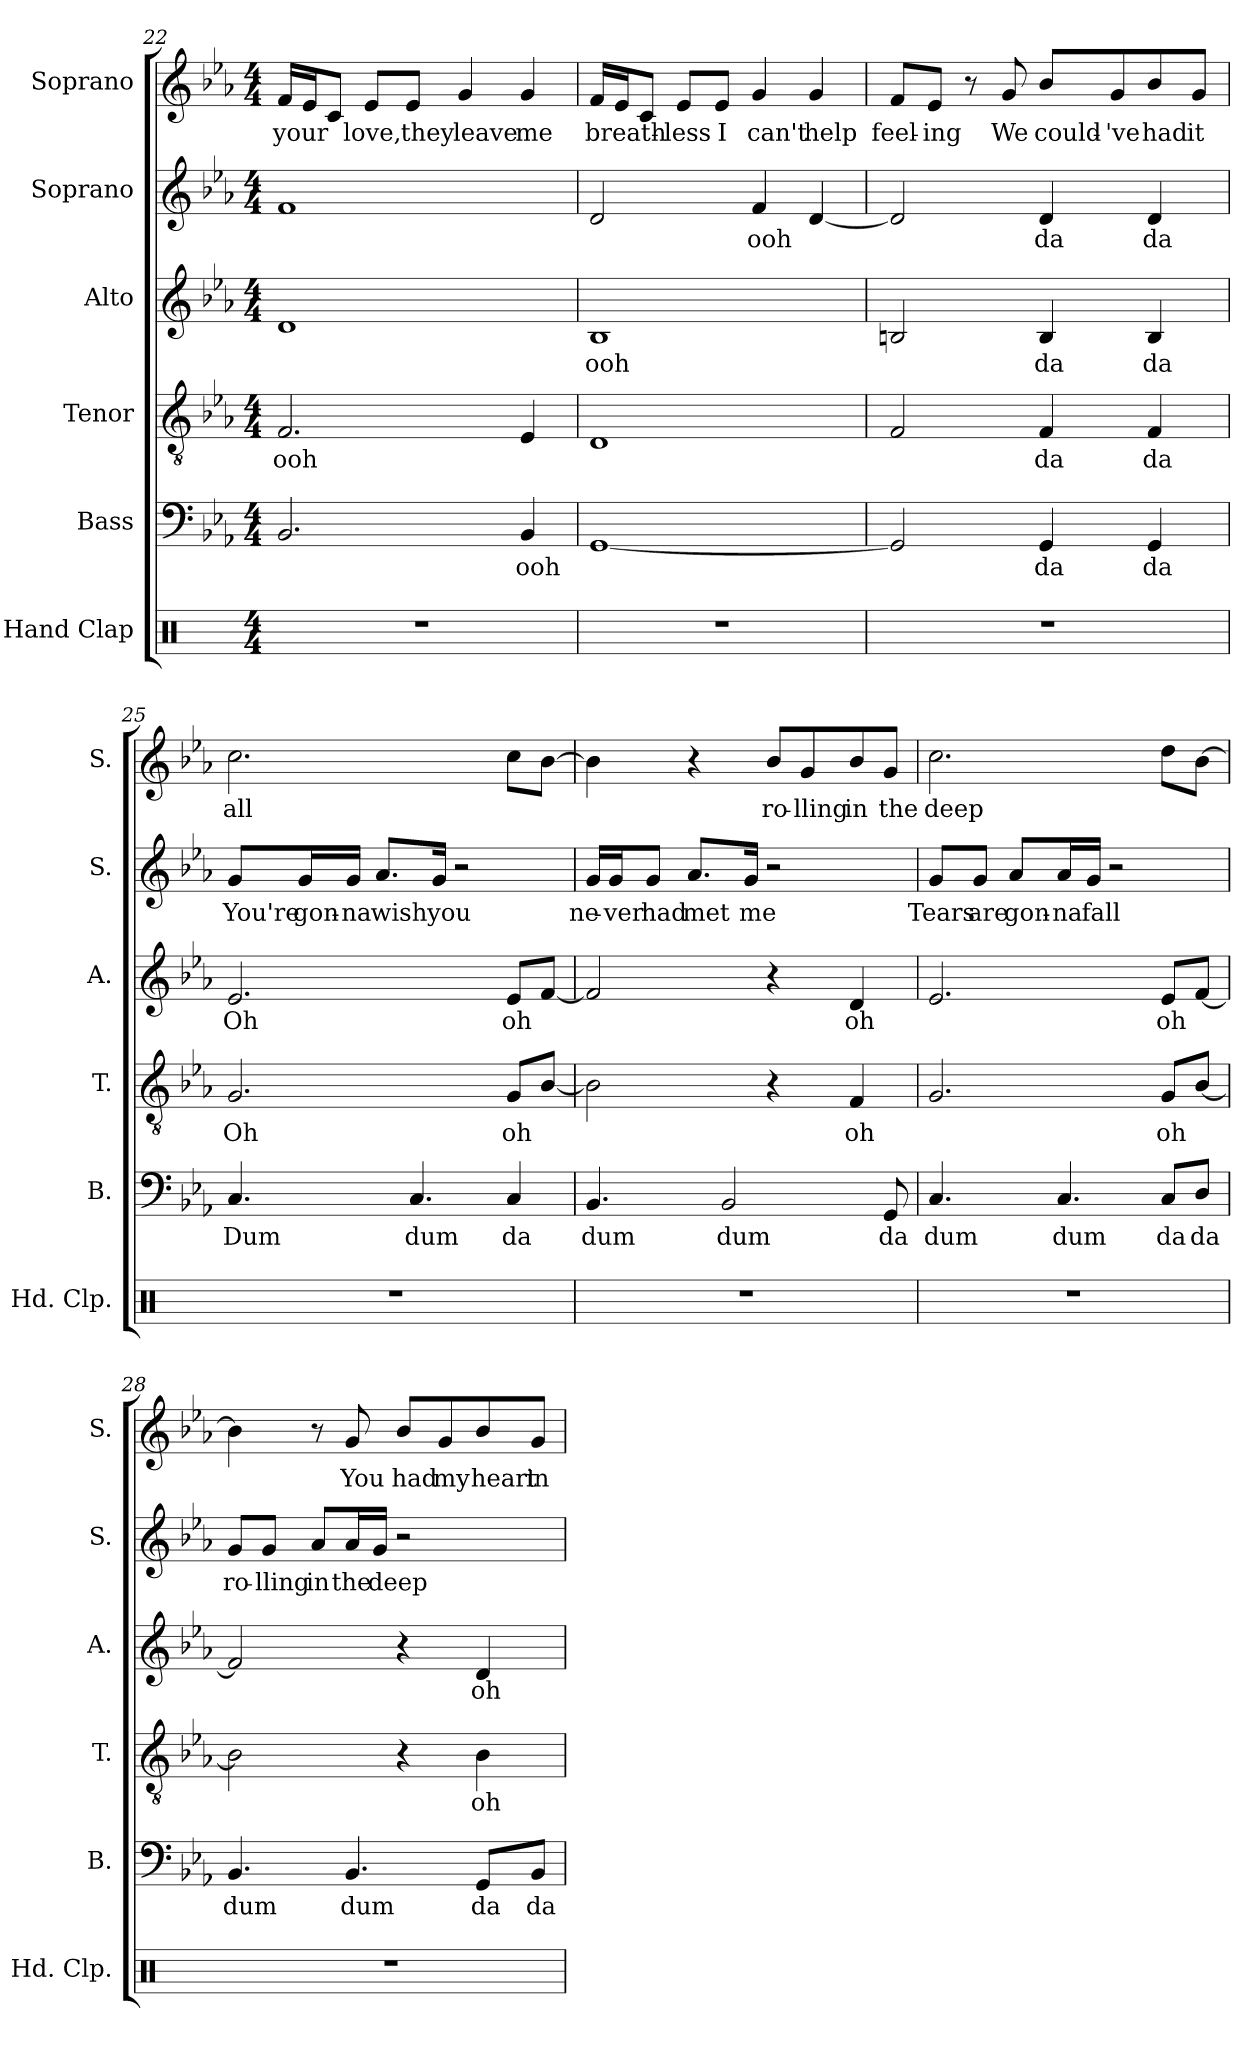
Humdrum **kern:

**kern	**kern	**text	**kern	**text	**kern	**text	**kern	**text	**kern	**text
*part6	*part5	*part5	*part4	*part4	*part3	*part3	*part2	*part2	*part1	*part1
*staff6	*staff5	*staff5	*staff4	*staff4	*staff3	*staff3	*staff2	*staff2	*staff1	*staff1
*I"Hand Clap	*I"Bass	*	*I"Tenor	*	*I"Alto	*	*I"Soprano	*	*I"Soprano	*
*I'Hd. Clp.	*I'B.	*	*I'T.	*	*I'A.	*	*I'S.	*	*I'S.	*
!!LO:LB:g=z
*clefX	*clefF4	*	*clefGv2	*	*clefG2	*	*clefG2	*	*clefG2	*
*k[]	*k[b-e-a-]	*	*k[b-e-a-]	*	*k[b-e-a-]	*	*k[b-e-a-]	*	*k[b-e-a-]	*
*M4/4	*M4/4	*	*M4/4	*	*M4/4	*	*M4/4	*	*M4/4	*
=22	=22	=22	=22	=22	=22	=22	=22	=22	=22	=22
!	!	!	!	!LO:LY:b	!	!	!	!	!	!LO:LY:b
1r	2.BB-/	.	2.F/	ooh	1d	.	1f	.	16f/LL	your
.	.	.	.	.	.	.	.	.	16e-/J	.
.	.	.	.	.	.	.	.	.	8c/J	.
!	!	!	!	!	!	!	!	!	!	!LO:LY:b
.	.	.	.	.	.	.	.	.	8e-/L	love,
!	!	!	!	!	!	!	!	!	!	!LO:LY:b
.	.	.	.	.	.	.	.	.	8e-/J	they
!	!	!	!	!	!	!	!	!	!	!LO:LY:b
.	.	.	.	.	.	.	.	.	4g/	leave
!	!	!LO:LY:b	!	!	!	!	!	!	!	!LO:LY:b
.	4BB-/	ooh	4E-/	.	.	.	.	.	4g/	me
=23	=23	=23	=23	=23	=23	=23	=23	=23	=23	=23
!	!	!	!	!	!	!LO:LY:b	!	!	!	!LO:LY:b
1r	[1GG	.	1D	.	1B-	ooh	2d/	.	16f/LL	breath-
.	.	.	.	.	.	.	.	.	16e-/J	.
.	.	.	.	.	.	.	.	.	8c/J	.
!	!	!	!	!	!	!	!	!	!	!LO:LY:b
.	.	.	.	.	.	.	.	.	8e-/L	-less
!	!	!	!	!	!	!	!	!	!	!LO:LY:b
.	.	.	.	.	.	.	.	.	8e-/J	I
!	!	!	!	!	!	!	!	!LO:LY:b	!	!LO:LY:b
.	.	.	.	.	.	.	4f/	ooh	4g/	can't
!	!	!	!	!	!	!	!	!	!	!LO:LY:b
.	.	.	.	.	.	.	[4d/	.	4g/	help
=24	=24	=24	=24	=24	=24	=24	=24	=24	=24	=24
!	!	!	!	!	!	!	!	!	!	!LO:LY:b
1r	2GG/]	.	2F/	.	2Bn/	.	2d/]	.	8f/L	feel-
!	!	!	!	!	!	!	!	!	!	!LO:LY:b
.	.	.	.	.	.	.	.	.	8e-/J	-ing
.	.	.	.	.	.	.	.	.	8r	.
!	!	!	!	!	!	!	!	!	!	!LO:LY:b
.	.	.	.	.	.	.	.	.	8g/	We
!	!	!LO:LY:b	!	!LO:LY:b	!	!LO:LY:b	!	!LO:LY:b	!	!LO:LY:b
.	4GG/	da	4F/	da	4B/	da	4d/	da	8b-/L	could-
!	!	!	!	!	!	!	!	!	!	!LO:LY:b
.	.	.	.	.	.	.	.	.	8g/	-'ve
!	!	!LO:LY:b	!	!LO:LY:b	!	!LO:LY:b	!	!LO:LY:b	!	!LO:LY:b
.	4GG/	da	4F/	da	4B/	da	4d/	da	8b-/	had
!	!	!	!	!	!	!	!	!	!	!LO:LY:b
.	.	.	.	.	.	.	.	.	8g/J	it
!!LO:PB:g=z
=25	=25	=25	=25	=25	=25	=25	=25	=25	=25	=25
!	!	!LO:LY:b	!	!LO:LY:b	!	!LO:LY:b	!	!LO:LY:b	!	!LO:LY:b
1r	4.C/	Dum	2.G/	Oh	2.e-/	Oh	8g/L	You're	2.cc\	all
!	!	!	!	!	!	!	!	!LO:LY:b	!	!
.	.	.	.	.	.	.	16g/L	gon-	.	.
!	!	!	!	!	!	!	!	!LO:LY:b	!	!
.	.	.	.	.	.	.	16g/JJ	-na	.	.
!	!	!	!	!	!	!	!	!LO:LY:b	!	!
.	.	.	.	.	.	.	8.a-/L	wish	.	.
!	!	!LO:LY:b	!	!	!	!	!	!	!	!
.	4.C/	dum	.	.	.	.	.	.	.	.
!	!	!	!	!	!	!	!	!LO:LY:b	!	!
.	.	.	.	.	.	.	16g/Jk	you	.	.
.	.	.	.	.	.	.	2r	.	.	.
!	!	!LO:LY:b	!	!LO:LY:b	!	!LO:LY:b	!	!	!	!
.	4C/	da	8G/L	oh	8e-/L	oh	.	.	8cc\L	.
.	.	.	[8B-/J	.	[8f/J	.	.	.	[8b-\J	.
=26	=26	=26	=26	=26	=26	=26	=26	=26	=26	=26
!	!	!LO:LY:b	!	!	!	!	!	!LO:LY:b	!	!
1r	4.BB-/	dum	2B-\]	.	2f/]	.	16g/LL	ne-	4b-\]	.
!	!	!	!	!	!	!	!	!LO:LY:b	!	!
.	.	.	.	.	.	.	16g/J	-ver	.	.
!	!	!	!	!	!	!	!	!LO:LY:b	!	!
.	.	.	.	.	.	.	8g/J	had	.	.
!	!	!	!	!	!	!	!	!LO:LY:b	!	!
.	.	.	.	.	.	.	8.a-/L	met	4r	.
!	!	!LO:LY:b	!	!	!	!	!	!	!	!
.	2BB-/	dum	.	.	.	.	.	.	.	.
!	!	!	!	!	!	!	!	!LO:LY:b	!	!
.	.	.	.	.	.	.	16g/Jk	me	.	.
!	!	!	!	!	!	!	!	!	!	!LO:LY:b
.	.	.	4r	.	4r	.	2r	.	8b-/L	ro-
!	!	!	!	!	!	!	!	!	!	!LO:LY:b
.	.	.	.	.	.	.	.	.	8g/	-lling
!	!	!	!	!LO:LY:b	!	!LO:LY:b	!	!	!	!LO:LY:b
.	.	.	4F/	oh	4d/	oh	.	.	8b-/	in
!	!	!LO:LY:b	!	!	!	!	!	!	!	!LO:LY:b
.	8GG/	da	.	.	.	.	.	.	8g/J	the
=27	=27	=27	=27	=27	=27	=27	=27	=27	=27	=27
!	!	!LO:LY:b	!	!	!	!	!	!LO:LY:b	!	!LO:LY:b
1r	4.C/	dum	2.G/	.	2.e-/	.	8g/L	Tears	2.cc\	deep
!	!	!	!	!	!	!	!	!LO:LY:b	!	!
.	.	.	.	.	.	.	8g/J	are	.	.
!	!	!	!	!	!	!	!	!LO:LY:b	!	!
.	.	.	.	.	.	.	8a-/L	gon-	.	.
!	!	!LO:LY:b	!	!	!	!	!	!LO:LY:b	!	!
.	4.C/	dum	.	.	.	.	16a-/L	-na	.	.
!	!	!	!	!	!	!	!	!LO:LY:b	!	!
.	.	.	.	.	.	.	16g/JJ	fall	.	.
.	.	.	.	.	.	.	2r	.	.	.
!	!	!LO:LY:b	!	!LO:LY:b	!	!LO:LY:b	!	!	!	!
.	8C/L	da	8G/L	oh	8e-/L	oh	.	.	8dd\L	.
!	!	!LO:LY:b	!	!	!	!	!	!	!	!
.	8D/J	da	[8B-/J	.	[8f/J	.	.	.	[8b-\J	.
!!LO:LB:g=z
=28	=28	=28	=28	=28	=28	=28	=28	=28	=28	=28
!	!	!LO:LY:b	!	!	!	!	!	!LO:LY:b	!	!
1r	4.BB-/	dum	2B-\]	.	2f/]	.	8g/L	ro-	4b-\]	.
!	!	!	!	!	!	!	!	!LO:LY:b	!	!
.	.	.	.	.	.	.	8g/J	-lling	.	.
!	!	!	!	!	!	!	!	!LO:LY:b	!	!
.	.	.	.	.	.	.	8a-/L	in	8r	.
!	!	!LO:LY:b	!	!	!	!	!	!LO:LY:b	!	!LO:LY:b
.	4.BB-/	dum	.	.	.	.	16a-/L	the	8g/	You
!	!	!	!	!	!	!	!	!LO:LY:b	!	!
.	.	.	.	.	.	.	16g/JJ	deep	.	.
!	!	!	!	!	!	!	!	!	!	!LO:LY:b
.	.	.	4r	.	4r	.	2r	.	8b-/L	had
!	!	!	!	!	!	!	!	!	!	!LO:LY:b
.	.	.	.	.	.	.	.	.	8g/	my
!	!	!LO:LY:b	!	!LO:LY:b	!	!LO:LY:b	!	!	!	!LO:LY:b
.	8GG/L	da	4B-\	oh	4d/	oh	.	.	8b-/	heart
!	!	!LO:LY:b	!	!	!	!	!	!	!	!LO:LY:b
.	8BB-/J	da	.	.	.	.	.	.	8g/J	in-
=	=	=	=	=	=	=	=	=	=	=
*-	*-	*-	*-	*-	*-	*-	*-	*-	*-	*-
